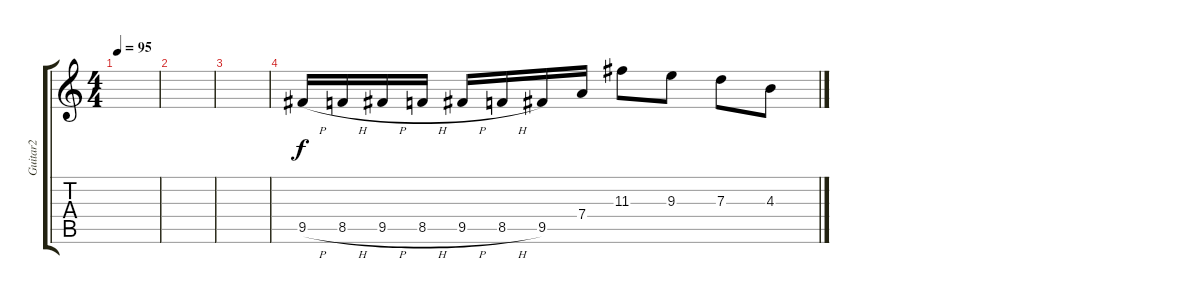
\track ("Guitar2" "Guitar2") {instrument electricguitarjazz}
\staff {score tabs}
\tuning (E4 B3 G3 D3 A2 E2) {hide}
\ts (4 4)
\tempo 95
\clef g2
\ks c
|
|
|
9.5{h}.16 8.5{h}.16 9.5{h}.16 8.5{h}.16 9.5{h}.16 8.5{h}.16 9.5.16 7.4.16 11.3.8 9.3.8 7.3.8 4.3.8
